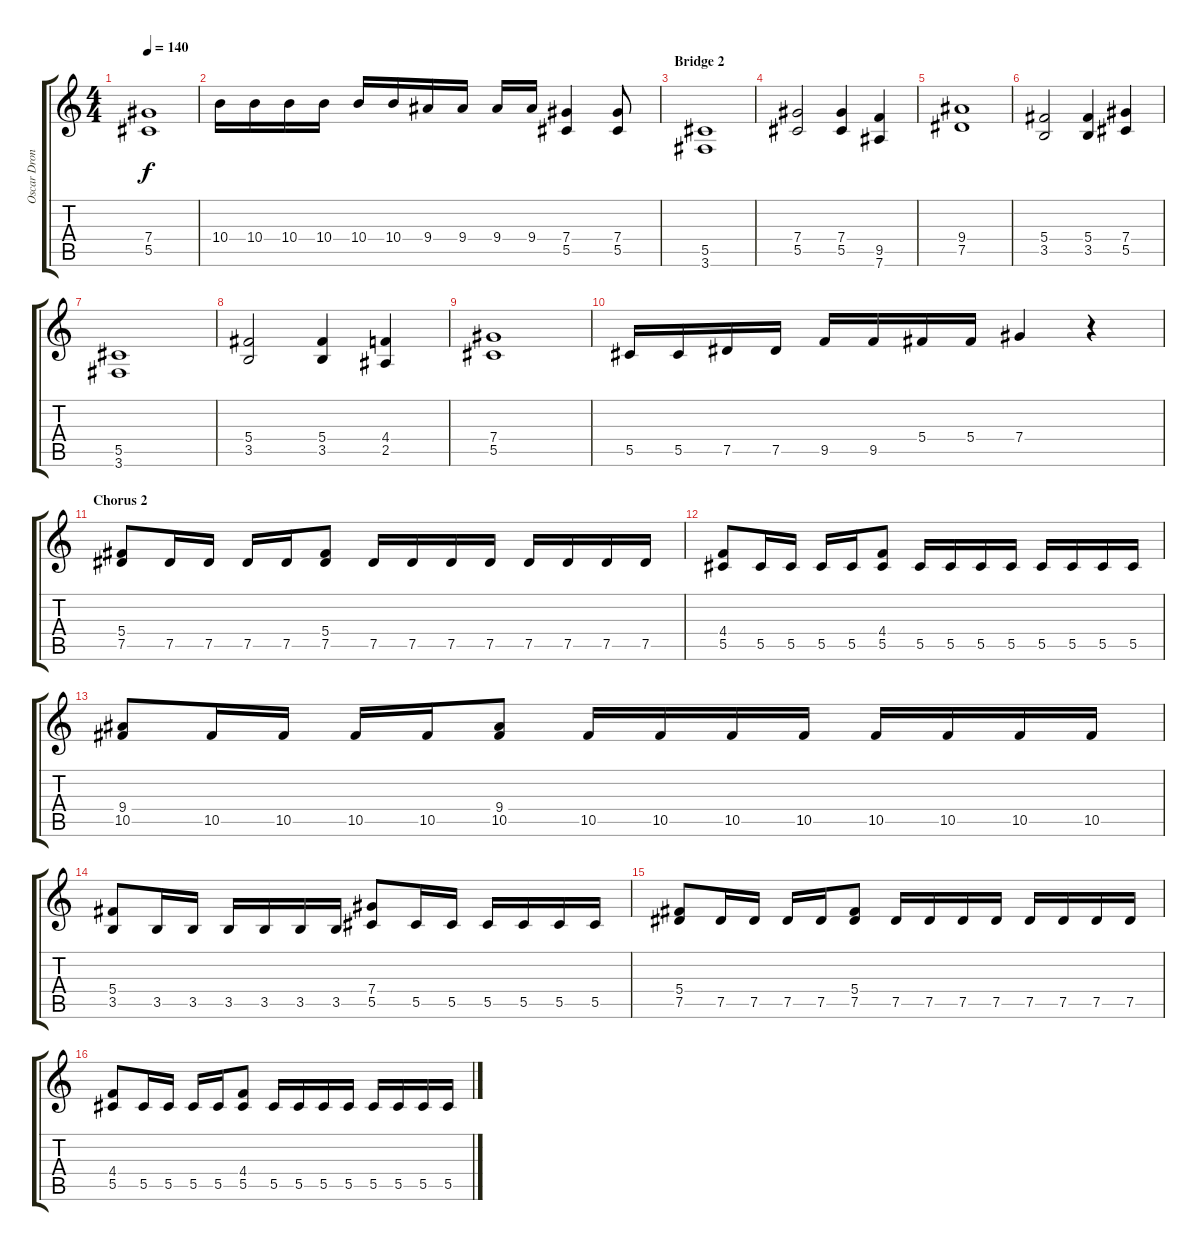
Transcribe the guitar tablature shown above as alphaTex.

\track ("Oscar Dronjak :: Guitar 2" "Oscar Dron") {instrument distortionguitar}
\staff {score tabs}
\tuning (Eb4 Bb3 Gb3 Db3 Ab2 Eb2) {hide}
\ts (4 4)
\tempo 140
\clef g2
\ks c
(7.4 5.5).1{dy f} |
10.4.16 10.4.16 10.4.16 10.4.16 10.4.16 10.4.16 9.4.16 9.4.16 9.4.16 9.4.16 (7.4 5.5).4 (7.4 5.5).8 |
\section ("" "Bridge 2")
(5.5 3.6).1 |
(7.4 5.5).2 (7.4 5.5).4 (9.5 7.6).4 |
(9.4 7.5).1 |
(5.4 3.5).2 (5.4 3.5).4 (7.4 5.5).4 |
(5.5 3.6).1 |
(5.4 3.5).2 (5.4 3.5).4 (4.4 2.5).4 |
(7.4 5.5).1 |
5.5.16 5.5.16 7.5.16 7.5.16 9.5.16 9.5.16 5.4.16 5.4.16 7.4.4 r.4 |
\section ("" "Chorus 2")
(5.4 7.5).8 7.5.16 7.5.16 7.5.16 7.5.16 (5.4 7.5).8 7.5.16 7.5.16 7.5.16 7.5.16 7.5.16 7.5.16 7.5.16 7.5.16 |
(4.4 5.5).8 5.5.16 5.5.16 5.5.16 5.5.16 (4.4 5.5).8 5.5.16 5.5.16 5.5.16 5.5.16 5.5.16 5.5.16 5.5.16 5.5.16 |
(9.4 10.5).8 10.5.16 10.5.16 10.5.16 10.5.16 (9.4 10.5).8 10.5.16 10.5.16 10.5.16 10.5.16 10.5.16 10.5.16 10.5.16 10.5.16 |
(5.4 3.5).8 3.5.16 3.5.16 3.5.16 3.5.16 3.5.16 3.5.16 (7.4 5.5).8 5.5.16 5.5.16 5.5.16 5.5.16 5.5.16 5.5.16 |
(5.4 7.5).8 7.5.16 7.5.16 7.5.16 7.5.16 (5.4 7.5).8 7.5.16 7.5.16 7.5.16 7.5.16 7.5.16 7.5.16 7.5.16 7.5.16 |
(4.4 5.5).8 5.5.16 5.5.16 5.5.16 5.5.16 (4.4 5.5).8 5.5.16 5.5.16 5.5.16 5.5.16 5.5.16 5.5.16 5.5.16 5.5.16
